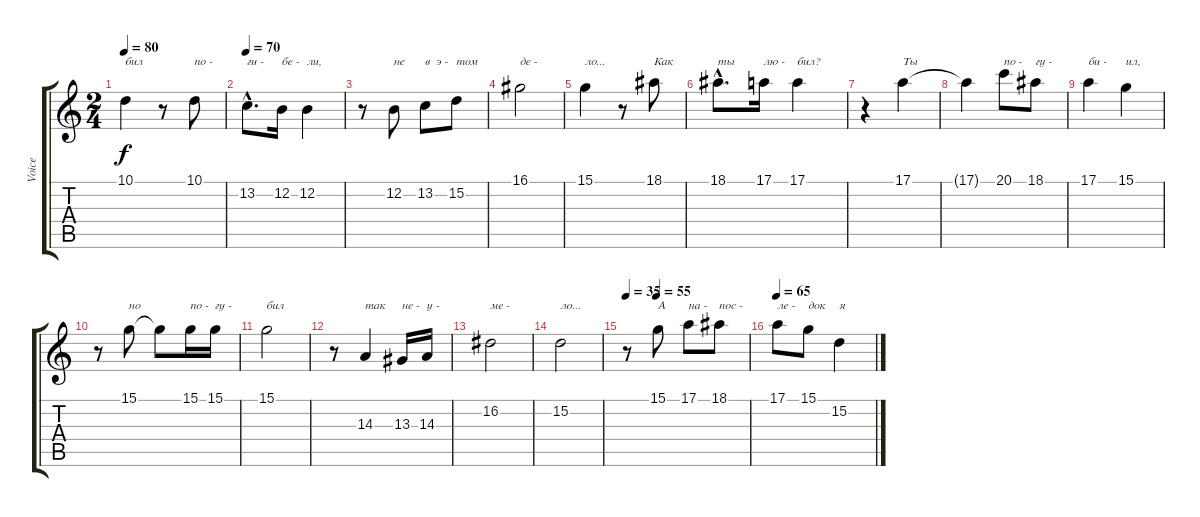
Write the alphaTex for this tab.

\track ("Voice" "Voice") {instrument flute}
\staff {score tabs}
\tuning (E4 B3 G3 D3 A2 E2) {hide}
\ts (2 4)
\tempo 80
\clef g2
\ks c
10.1.4{txt "бил" dy f} r.8 10.1.8{txt "по -"} |
\tempo 70
13.2{hac}.8{d txt "ги -"} 12.2.16{txt "бе -"} 12.2.4{txt "ли,"} |
r.8 12.2.8{txt "не"} 13.2.8{txt "в  э -"} 15.2.8{txt "том"} |
16.1.2{txt "де -"} |
15.1.4{txt "ло..."} r.8 18.1.8{txt "Как"} |
18.1{hac}.8{d txt "ты"} 17.1.16{txt "лю -"} 17.1.4{txt "бил?"} |
r.4 17.1.4{txt "Ты"} |
17.1{t}.4 20.1.8{txt "по -"} 18.1.8{txt "гу -"} |
17.1.4{txt "би -"} 15.1.4{txt "ил,"} |
r.8 15.1.8{txt "но"} 15.1{t}.8 15.1.16{txt "по -"} 15.1.16{txt "гу -"} |
15.1.2{txt "бил"} |
r.8 14.3.4{txt "так"} 13.3.16{txt "не -"} 14.3.16{txt "у -"} |
16.2.2{txt "ме -"} |
15.2.2{txt "ло..."} |
\tempo 35
\tempo (55 0.25)
r.8 15.1.8{txt "A"} 17.1.8{txt "на -"} 18.1.8{txt "пос -"} |
\tempo 65
17.1.8{txt "ле -"} 15.1.8{txt "док"} 15.2.4{txt "я"}
